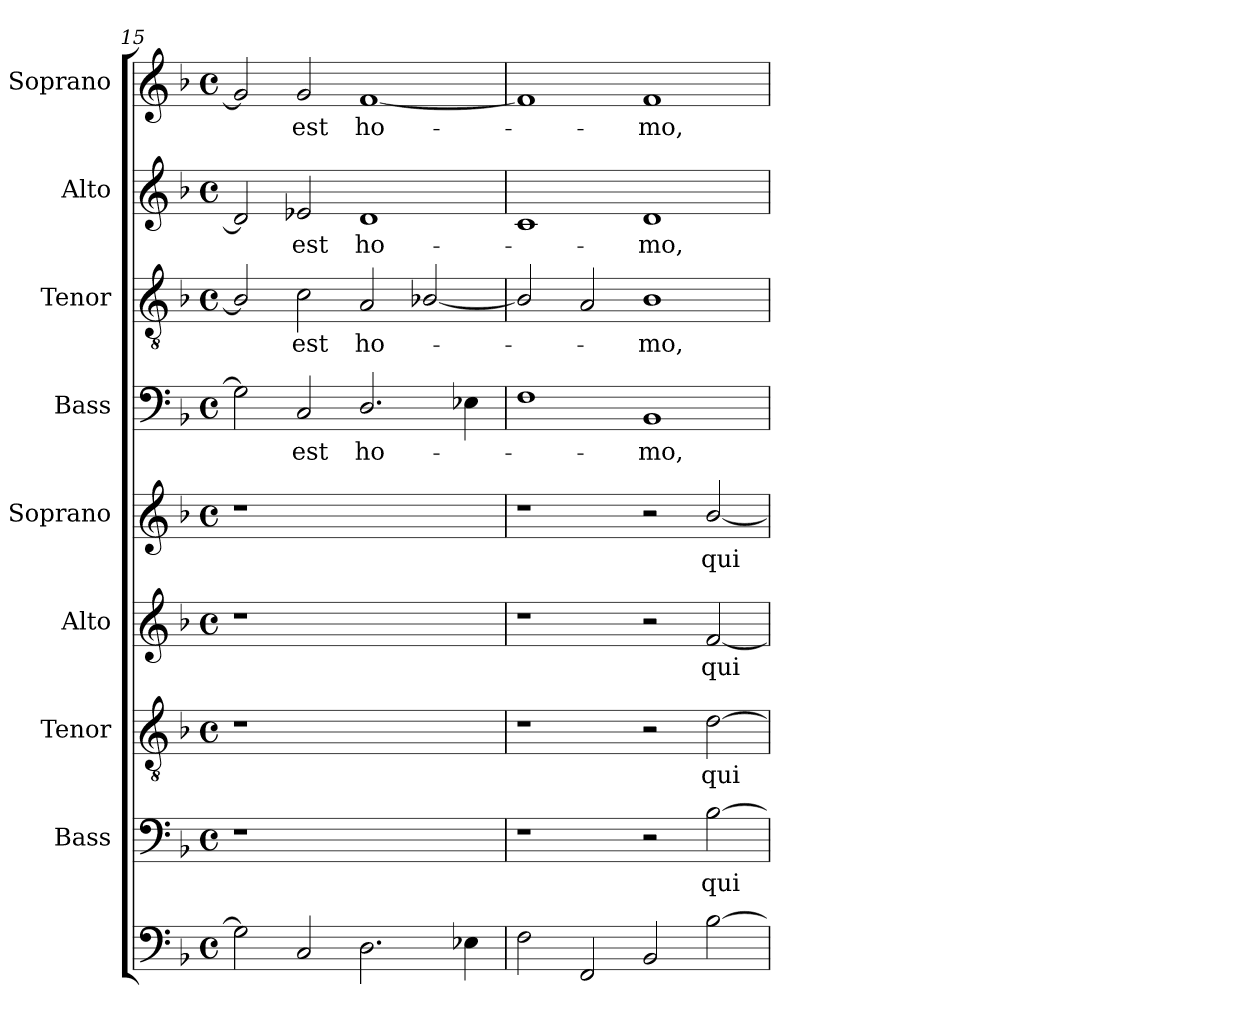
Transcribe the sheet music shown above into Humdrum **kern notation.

**kern	**kern	**text	**kern	**text	**kern	**text	**kern	**text	**kern	**text	**kern	**text	**kern	**text	**kern	**text
*part9	*part8	*part8	*part7	*part7	*part6	*part6	*part5	*part5	*part4	*part4	*part3	*part3	*part2	*part2	*part1	*part1
*staff9	*staff8	*staff8	*staff7	*staff7	*staff6	*staff6	*staff5	*staff5	*staff4	*staff4	*staff3	*staff3	*staff2	*staff2	*staff1	*staff1
*I""Violón y contrabajo"	*I"Bass	*	*I"Tenor	*	*I"Alto	*	*I"Soprano	*	*I"Bass	*	*I"Tenor	*	*I"Alto	*	*I"Soprano	*
*I'Cont.	*I'B.	*	*I'T.	*	*I'A.	*	*I'S.	*	*I'B.	*	*I'T.	*	*I'A.	*	*I'S.	*
*clefF4	*clefF4	*	*clefGv2	*	*clefG2	*	*clefG2	*	*clefF4	*	*clefGv2	*	*clefG2	*	*clefG2	*
*	*	*	*ITrd7c12	*	*	*	*	*	*	*	*ITrd7c12	*	*	*	*	*
*k[b-]	*k[b-]	*	*k[b-]	*	*k[b-]	*	*k[b-]	*	*k[b-]	*	*k[b-]	*	*k[b-]	*	*k[b-]	*
*F:	*F:	*	*F:	*	*F:	*	*F:	*	*F:	*	*F:	*	*F:	*	*F:	*
*M4/4	*M4/4	*	*M4/4	*	*M4/4	*	*M4/4	*	*M4/4	*	*M4/4	*	*M4/4	*	*M4/4	*
*met(c)	*met(c)	*	*met(c)	*	*met(c)	*	*met(c)	*	*met(c)	*	*met(c)	*	*met(c)	*	*met(c)	*
=15	=15	=15	=15	=15	=15	=15	=15	=15	=15	=15	=15	=15	=15	=15	=15	=15
!	!LO:N:vis=1	!	!LO:N:vis=1	!	!LO:N:vis=1	!	!LO:N:vis=1	!	!	!	!	!	!	!	!	!
2Gi\]	1r	.	1r	.	1r	.	1r	.	2Gi\]	.	2BBi/]	.	2di/]	.	2gi/]	.
!	!	!	!	!	!	!	!	!	!	!LO:LY:b:color=#000000	!	!	!	!	!	!
!	!	!	!	!	!	!	!	!	!	!	!	!LO:LY:b:color=#000000	!	!	!	!
!	!	!	!	!	!	!	!	!	!	!	!	!	!	!LO:LY:b:color=#000000	!	!
!	!	!	!	!	!	!	!	!	!	!	!	!	!	!	!	!LO:LY:b:color=#000000
2Ci/	.	.	.	.	.	.	.	.	2Ci/	est	2Ci\	est	2e-Xi/	est	2gi/	est
!	!	!	!	!	!	!	!	!	!	!LO:LY:b:color=#000000	!	!	!	!	!	!
!	!	!	!	!	!	!	!	!	!	!	!	!LO:LY:b:color=#000000	!	!	!	!
!	!	!	!	!	!	!	!	!	!	!	!	!	!	!LO:LY:b:color=#000000	!	!
!	!	!	!	!	!	!	!	!	!	!	!	!	!	!	!	!LO:LY:b:color=#000000
2.Di\	1ryy	.	1ryy	.	1ryy	.	1ryy	.	2.Di/	ho-	2AAi/	ho-	1di	ho-	[1fi	ho-
.	.	.	.	.	.	.	.	.	.	.	[2BB-i/	.	.	.	.	.
4E-Xi\	.	.	.	.	.	.	.	.	4E-i\	.	.	.	.	.	.	.
=16	=16	=16	=16	=16	=16	=16	=16	=16	=16	=16	=16	=16	=16	=16	=16	=16
2Fi\	1r	.	1r	.	1r	.	1r	.	1Fi	.	2BB-i/]	.	1ci	.	1fi]	.
2FFi/	.	.	.	.	.	.	.	.	.	.	2AAi/	.	.	.	.	.
!	!	!	!	!	!	!	!	!	!	!LO:LY:b:color=#000000	!	!	!	!	!	!
!	!	!	!	!	!	!	!	!	!	!	!	!LO:LY:b:color=#000000	!	!	!	!
!	!	!	!	!	!	!	!	!	!	!	!	!	!	!LO:LY:b:color=#000000	!	!
!	!	!	!	!	!	!	!	!	!	!	!	!	!	!	!	!LO:LY:b:color=#000000
2BB-i/	2r	.	2r	.	2r	.	2r	.	1BB-i	-mo,	1BB-i	-mo,	1di	-mo,	1fi	-mo,
!	!	!LO:LY:b:color=#000000	!	!	!	!	!	!	!	!	!	!	!	!	!	!
!	!	!	!	!LO:LY:b:color=#000000	!	!	!	!	!	!	!	!	!	!	!	!
!	!	!	!	!	!	!LO:LY:b:color=#000000	!	!	!	!	!	!	!	!	!	!
!	!	!	!	!	!	!	!	!LO:LY:b:color=#000000	!	!	!	!	!	!	!	!
[2B-i\	[2B-i\	qui-	[2Di\	qui-	[2fi/	qui-	[2b-i/	qui-	.	.	.	.	.	.	.	.
=	=	=	=	=	=	=	=	=	=	=	=	=	=	=	=	=
*-	*-	*-	*-	*-	*-	*-	*-	*-	*-	*-	*-	*-	*-	*-	*-	*-
